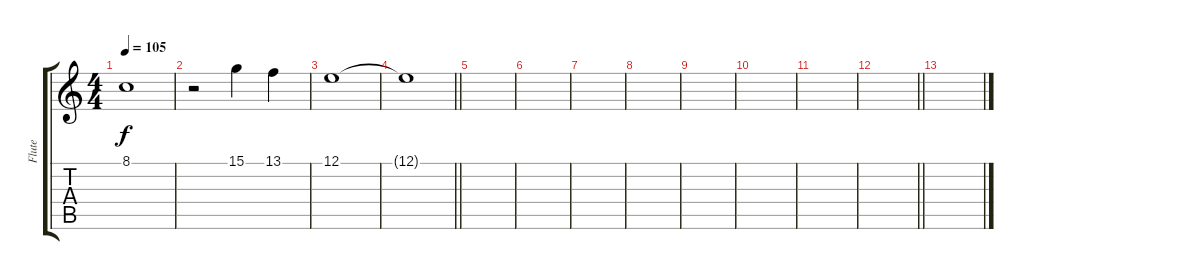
\track ("Flute" "Flute") {instrument flute}
\staff {score tabs}
\tuning (E4 B3 G3 D3 A2 E2) {hide}
\ts (4 4)
\section ("" "")
\tempo 105
\clef g2
\ks c
8.1{t}.1{dy f volume 0} |
r.2{volume 11} 15.1.4 13.1.4 |
12.1.1 |
\barLineRight lightlight
12.1{t}.1 |
\section ("" "")
|
|
|
|
|
|
|
\barLineRight lightlight
|
\section ("" "")
